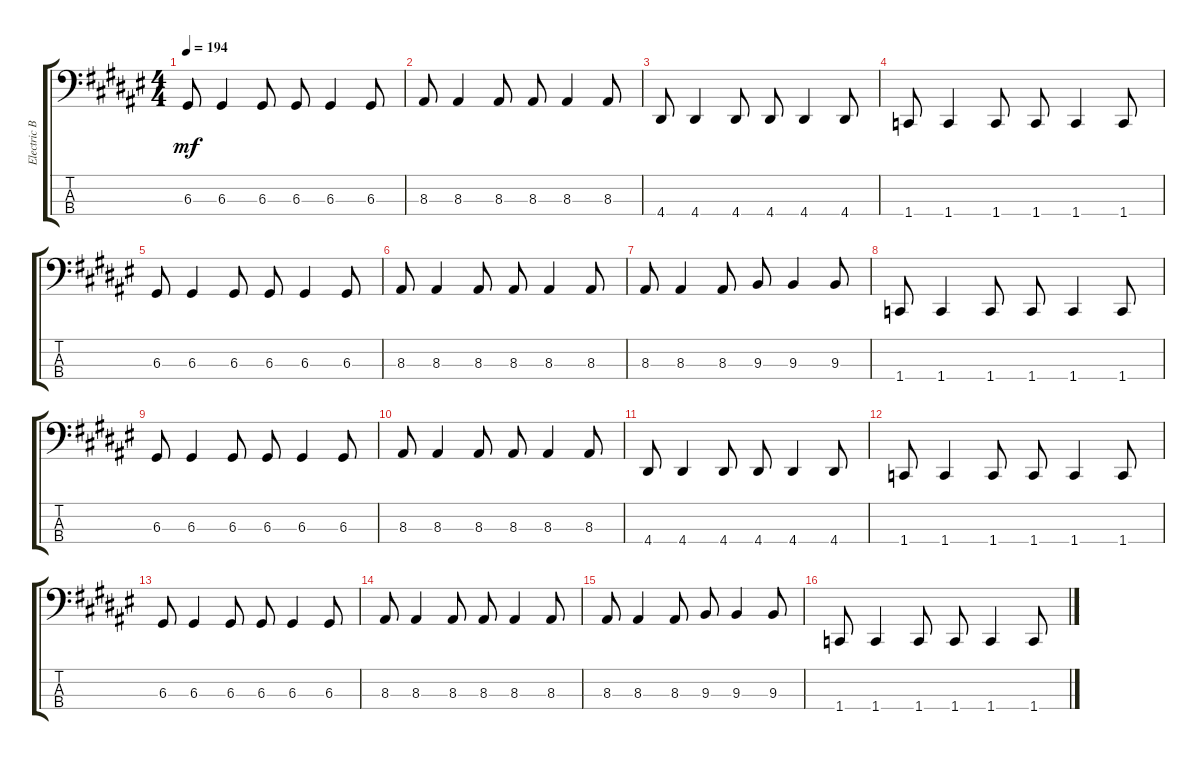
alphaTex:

\track ("Electric Bass <REITA>" "Electric B") {instrument electricbassfinger}
\staff {score tabs}
\tuning (C2 G1 D1 B0) {hide}
\ts (4 4)
\tempo 194
\clef f4
\ks f#
6.3.8{dy mf} 6.3.4 6.3.8 6.3.8 6.3.4 6.3.8 |
8.3.8 8.3.4 8.3.8 8.3.8 8.3.4 8.3.8 |
4.4.8 4.4.4 4.4.8 4.4.8 4.4.4 4.4.8 |
1.4.8 1.4.4 1.4.8 1.4.8 1.4.4 1.4.8 |
6.3.8 6.3.4 6.3.8 6.3.8 6.3.4 6.3.8 |
8.3.8 8.3.4 8.3.8 8.3.8 8.3.4 8.3.8 |
8.3.8 8.3.4 8.3.8 9.3.8 9.3.4 9.3.8 |
1.4.8 1.4.4 1.4.8 1.4.8 1.4.4 1.4.8 |
6.3.8 6.3.4 6.3.8 6.3.8 6.3.4 6.3.8 |
8.3.8 8.3.4 8.3.8 8.3.8 8.3.4 8.3.8 |
4.4.8 4.4.4 4.4.8 4.4.8 4.4.4 4.4.8 |
1.4.8 1.4.4 1.4.8 1.4.8 1.4.4 1.4.8 |
6.3.8 6.3.4 6.3.8 6.3.8 6.3.4 6.3.8 |
8.3.8 8.3.4 8.3.8 8.3.8 8.3.4 8.3.8 |
8.3.8 8.3.4 8.3.8 9.3.8 9.3.4 9.3.8 |
\section ("" "")
1.4.8 1.4.4 1.4.8 1.4.8 1.4.4 1.4.8
